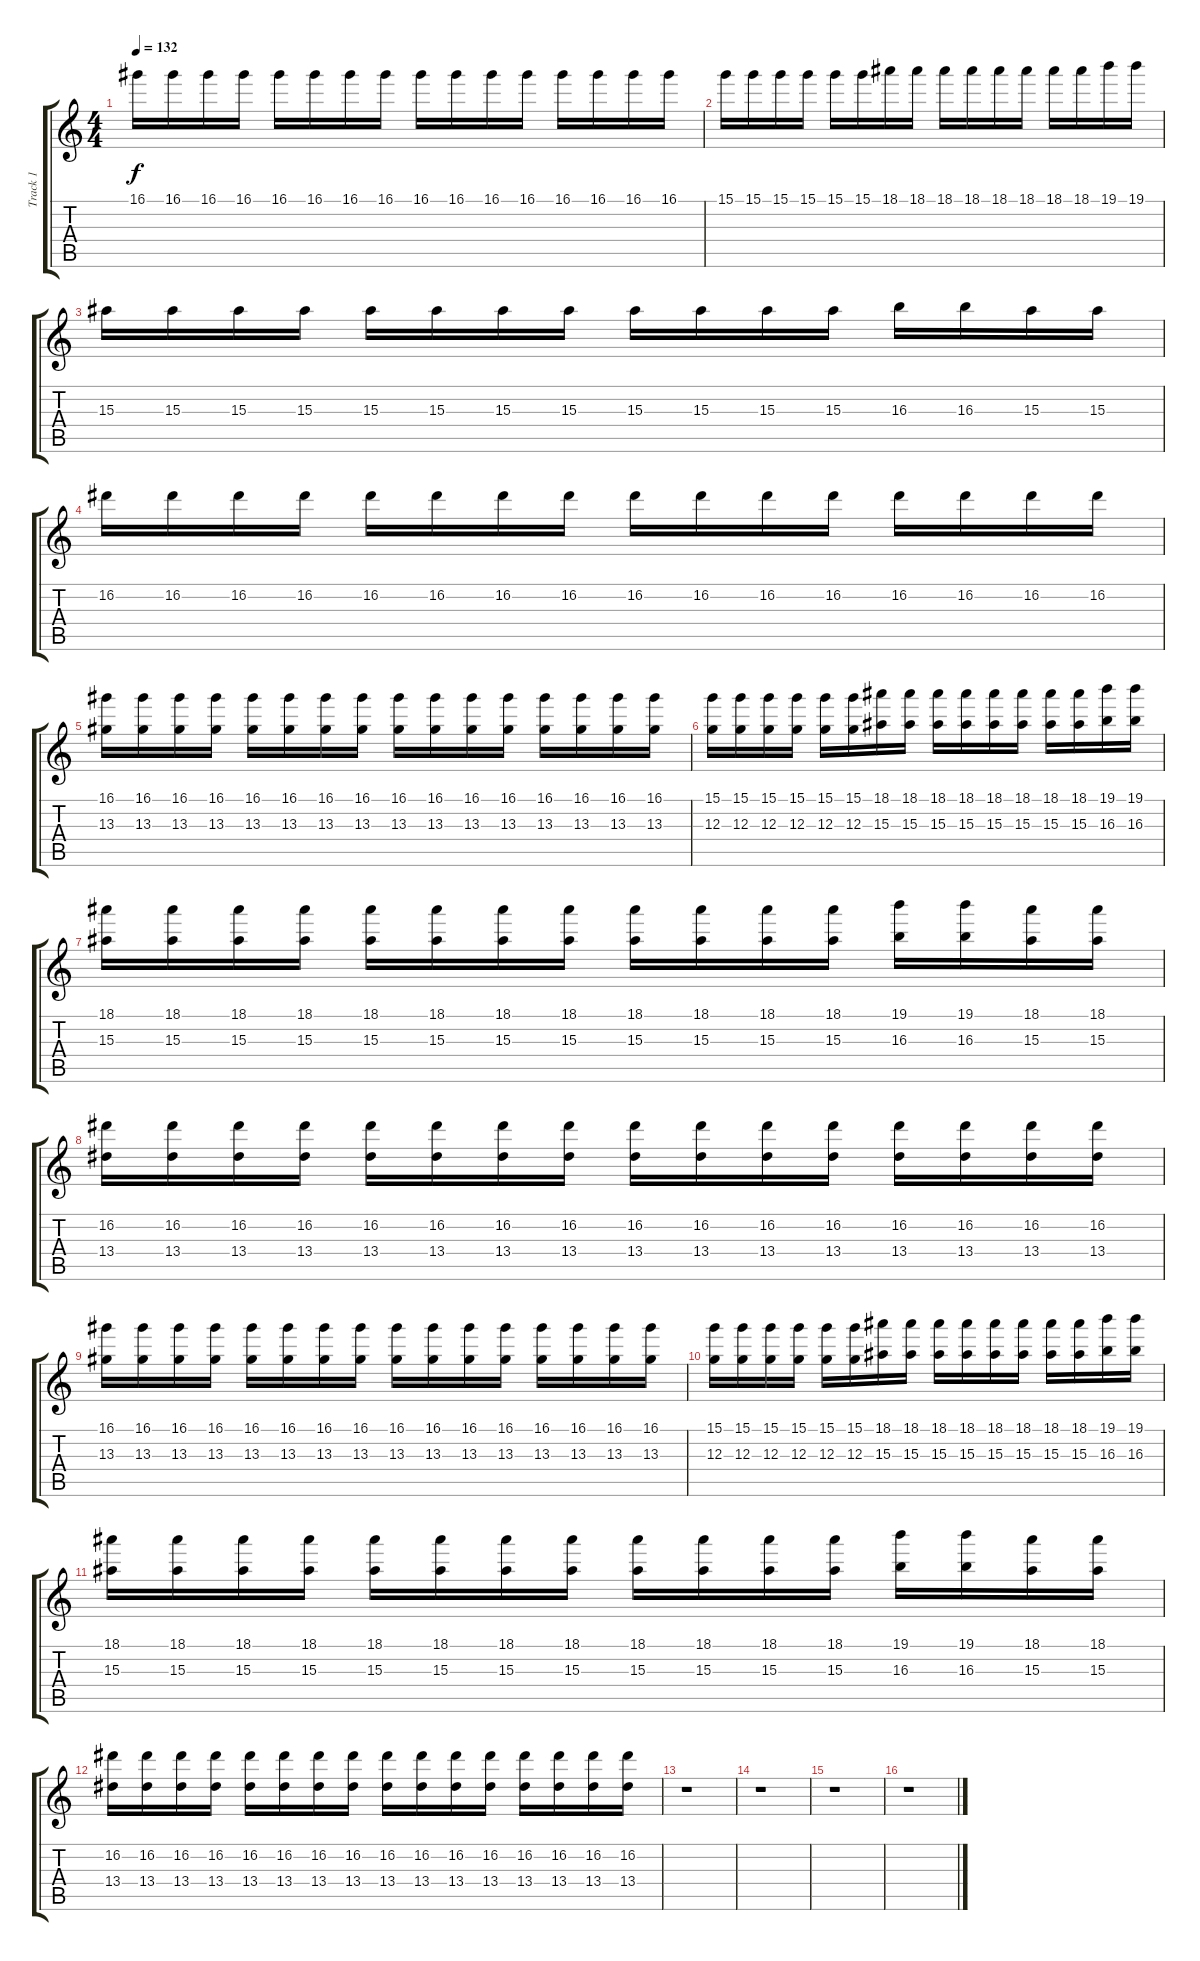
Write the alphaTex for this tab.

\track ("Track 1" "Track 1") {instrument electricguitarclean}
\staff {score tabs}
\tuning (E4 B3 G3 D3 A2 E2) {hide}
\ts (4 4)
\tempo 132
\clef g2
\ks c
16.1.16{dy f volume 16} 16.1.16 16.1.16 16.1.16 16.1.16 16.1.16 16.1.16 16.1.16 16.1.16 16.1.16 16.1.16 16.1.16 16.1.16 16.1.16 16.1.16 16.1.16 |
15.1.16 15.1.16 15.1.16 15.1.16 15.1.16 15.1.16 18.1.16 18.1.16 18.1.16 18.1.16 18.1.16 18.1.16 18.1.16 18.1.16 19.1.16 19.1.16 |
15.3.16 15.3.16 15.3.16 15.3.16 15.3.16 15.3.16 15.3.16 15.3.16 15.3.16 15.3.16 15.3.16 15.3.16 16.3.16 16.3.16 15.3.16 15.3.16 |
16.2.16 16.2.16 16.2.16 16.2.16 16.2.16 16.2.16 16.2.16 16.2.16 16.2.16 16.2.16 16.2.16 16.2.16 16.2.16 16.2.16 16.2.16 16.2.16 |
(16.1 13.3).16{volume 16} (16.1 13.3).16 (16.1 13.3).16 (16.1 13.3).16 (16.1 13.3).16 (16.1 13.3).16 (16.1 13.3).16 (16.1 13.3).16 (16.1 13.3).16 (16.1 13.3).16 (16.1 13.3).16 (16.1 13.3).16 (16.1 13.3).16 (16.1 13.3).16 (16.1 13.3).16 (16.1 13.3).16 |
(15.1 12.3).16 (15.1 12.3).16 (15.1 12.3).16 (15.1 12.3).16 (15.1 12.3).16 (15.1 12.3).16 (18.1 15.3).16 (18.1 15.3).16 (18.1 15.3).16 (18.1 15.3).16 (18.1 15.3).16 (18.1 15.3).16 (18.1 15.3).16 (18.1 15.3).16 (19.1 16.3).16 (19.1 16.3).16 |
(18.1 15.3).16 (18.1 15.3).16 (18.1 15.3).16 (18.1 15.3).16 (18.1 15.3).16 (18.1 15.3).16 (18.1 15.3).16 (18.1 15.3).16 (18.1 15.3).16 (18.1 15.3).16 (18.1 15.3).16 (18.1 15.3).16 (19.1 16.3).16 (19.1 16.3).16 (18.1 15.3).16 (18.1 15.3).16 |
(16.2 13.4).16 (16.2 13.4).16 (16.2 13.4).16 (16.2 13.4).16 (16.2 13.4).16 (16.2 13.4).16 (16.2 13.4).16 (16.2 13.4).16 (16.2 13.4).16 (16.2 13.4).16 (16.2 13.4).16 (16.2 13.4).16 (16.2 13.4).16 (16.2 13.4).16 (16.2 13.4).16 (16.2 13.4).16 |
(16.1 13.3).16{volume 16} (16.1 13.3).16 (16.1 13.3).16 (16.1 13.3).16 (16.1 13.3).16 (16.1 13.3).16 (16.1 13.3).16 (16.1 13.3).16 (16.1 13.3).16 (16.1 13.3).16 (16.1 13.3).16 (16.1 13.3).16 (16.1 13.3).16 (16.1 13.3).16 (16.1 13.3).16 (16.1 13.3).16 |
(15.1 12.3).16 (15.1 12.3).16 (15.1 12.3).16 (15.1 12.3).16 (15.1 12.3).16 (15.1 12.3).16 (18.1 15.3).16 (18.1 15.3).16 (18.1 15.3).16 (18.1 15.3).16 (18.1 15.3).16 (18.1 15.3).16 (18.1 15.3).16 (18.1 15.3).16 (19.1 16.3).16 (19.1 16.3).16 |
(18.1 15.3).16 (18.1 15.3).16 (18.1 15.3).16 (18.1 15.3).16 (18.1 15.3).16 (18.1 15.3).16 (18.1 15.3).16 (18.1 15.3).16 (18.1 15.3).16 (18.1 15.3).16 (18.1 15.3).16 (18.1 15.3).16 (19.1 16.3).16 (19.1 16.3).16 (18.1 15.3).16 (18.1 15.3).16 |
(16.2 13.4).16 (16.2 13.4).16 (16.2 13.4).16 (16.2 13.4).16 (16.2 13.4).16 (16.2 13.4).16 (16.2 13.4).16 (16.2 13.4).16 (16.2 13.4).16 (16.2 13.4).16 (16.2 13.4).16 (16.2 13.4).16 (16.2 13.4).16 (16.2 13.4).16 (16.2 13.4).16 (16.2 13.4).16 |
r.1 |
r.1 |
r.1 |
r.1
